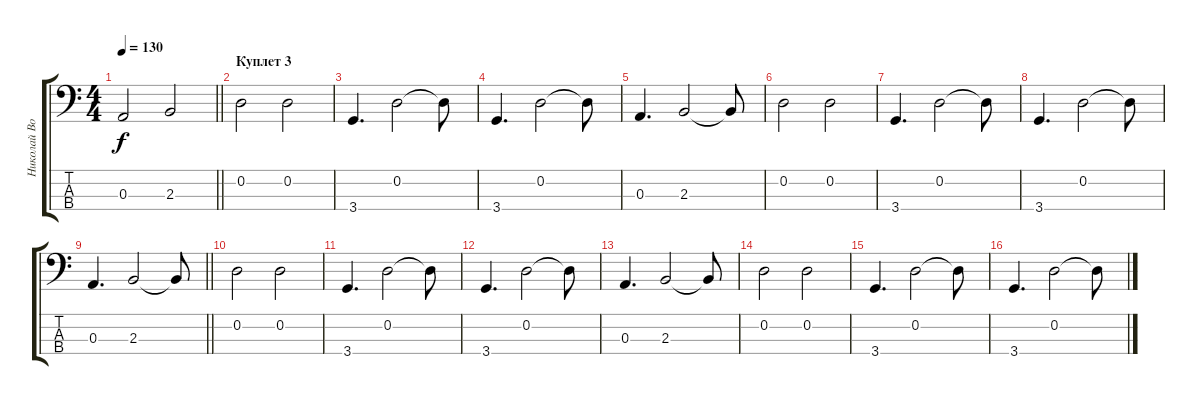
\track ("Николай Воронов (бас-гитара)" "Николай Во") {instrument fretlessbass}
\staff {score tabs}
\tuning (G2 D2 A1 E1) {hide}
\ts (4 4)
\tempo 130
\clef f4
\barLineRight lightlight
\ks c
0.3.2{dy f} 2.3.2 |
\section ("" "Куплет 3")
0.2.2 0.2.2 |
3.4.4{d} 0.2.2 0.2{t}.8 |
3.4.4{d} 0.2.2 0.2{t}.8 |
0.3.4{d} 2.3.2 2.3{t}.8 |
0.2.2 0.2.2 |
3.4.4{d} 0.2.2 0.2{t}.8 |
3.4.4{d} 0.2.2 0.2{t}.8 |
\barLineRight lightlight
0.3.4{d} 2.3.2 2.3{t}.8 |
0.2.2 0.2.2 |
3.4.4{d} 0.2.2 0.2{t}.8 |
3.4.4{d} 0.2.2 0.2{t}.8 |
0.3.4{d} 2.3.2 2.3{t}.8 |
0.2.2 0.2.2 |
3.4.4{d} 0.2.2 0.2{t}.8 |
3.4.4{d} 0.2.2 0.2{t}.8
